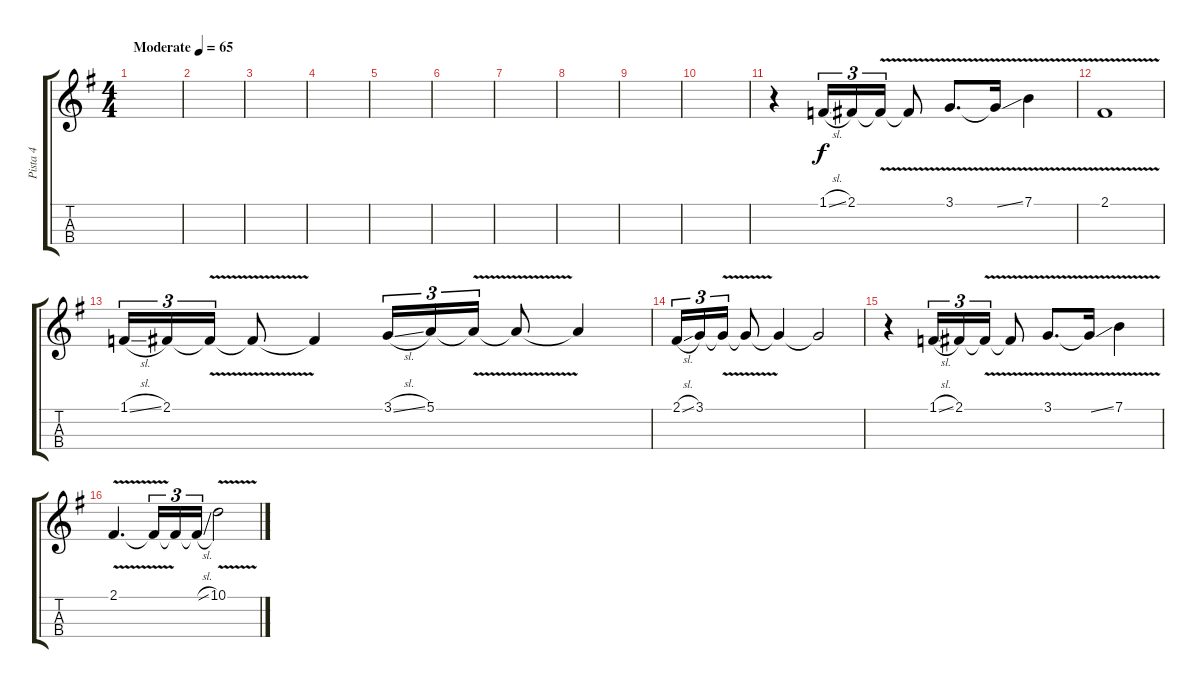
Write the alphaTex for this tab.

\track ("Pista 4" "Pista 4") {instrument bagpipe}
\staff {score tabs}
\tuning (E4 B3 G3 D3) {hide}
\ts (4 4)
\tempo (65 "Moderate")
\clef g2
\ks g
|
|
|
|
|
|
|
|
|
|
r.4 1.1{sl}.16{tu (3 2)} 2.1.16{tu (3 2)} 2.1{v t}.16{tu (3 2)} 2.1{t}.8 3.1{v}.8{d} 3.1{ss t}.16 7.1{v}.4 |
2.1{v}.1{volume 7} |
1.1{sl}.16{tu (3 2) volume 13} 2.1.16{tu (3 2)} 2.1{v t}.16{tu (3 2)} 2.1{t}.8 2.1{t}.4 3.1{sl}.16{tu (3 2)} 5.1.16{tu (3 2)} 5.1{v t}.16{tu (3 2)} 5.1{t}.8 5.1{t}.4 |
2.1{sl}.16{tu (3 2)} 3.1.16{tu (3 2)} 3.1{v t}.16{tu (3 2)} 3.1{t}.8 3.1{t}.4{volume 10} 3.1{t}.2 |
r.4{volume 13} 1.1{sl}.16{tu (3 2)} 2.1.16{tu (3 2)} 2.1{v t}.16{tu (3 2)} 2.1{t}.8 3.1{v}.8{d} 3.1{ss t}.16 7.1{v}.4 |
2.1{v}.4{d} 2.1{t}.16{tu (3 2)} 2.1{t}.16{tu (3 2)} 2.1{sl t}.16{tu (3 2)} 10.1{v}.2
